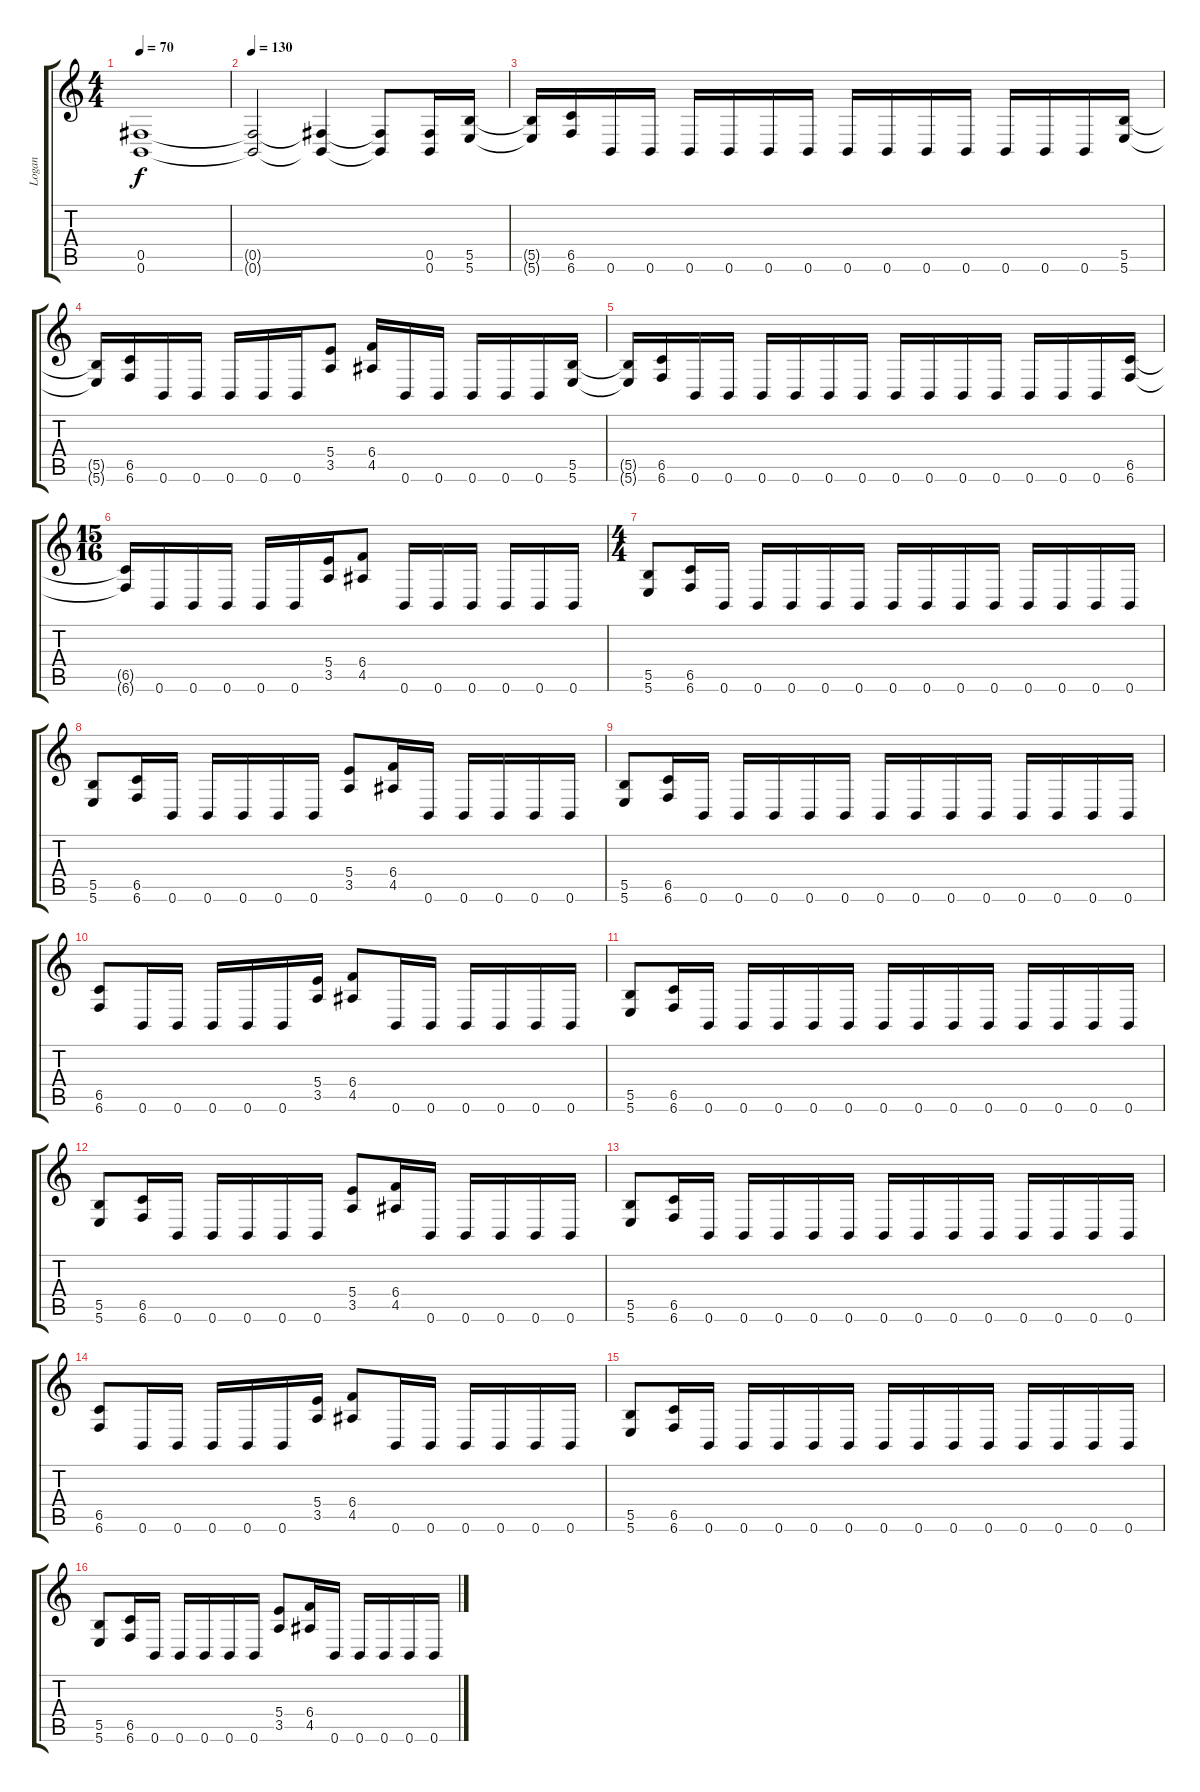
\track ("Logan" "Logan") {instrument distortionguitar}
\staff {score tabs}
\tuning (Db4 Ab3 E3 B2 Gb2 B1) {hide}
\ts (4 4)
\tempo 70
\clef g2
\ks c
(0.5 0.6).1{dy f} |
\tempo 130
(0.5{t} 0.6{t}).2 (0.5{t} 0.6{t}).4 (0.5{t} 0.6{t}).8 (0.5 0.6).16 (5.5 5.6).16 |
(5.5{t} 5.6{t}).16 (6.5 6.6).16 0.6.16 0.6.16 0.6.16 0.6.16 0.6.16 0.6.16 0.6.16 0.6.16 0.6.16 0.6.16 0.6.16 0.6.16 0.6.16 (5.5 5.6).16 |
(5.5{t} 5.6{t}).16 (6.5 6.6).16 0.6.16 0.6.16 0.6.16 0.6.16 0.6.16 (5.4 3.5).8 (6.4 4.5).16 0.6.16 0.6.16 0.6.16 0.6.16 0.6.16 (5.5 5.6).16 |
(5.5{t} 5.6{t}).16 (6.5 6.6).16 0.6.16 0.6.16 0.6.16 0.6.16 0.6.16 0.6.16 0.6.16 0.6.16 0.6.16 0.6.16 0.6.16 0.6.16 0.6.16 (6.5 6.6).16 |
\ts (15 16)
(6.5{t} 6.6{t}).16 0.6.16 0.6.16 0.6.16 0.6.16 0.6.16 (5.4 3.5).16 (6.4 4.5).8 0.6.16 0.6.16 0.6.16 0.6.16 0.6.16 0.6.16 |
\ts (4 4)
(5.5 5.6).8 (6.5 6.6).16 0.6.16 0.6.16 0.6.16 0.6.16 0.6.16 0.6.16 0.6.16 0.6.16 0.6.16 0.6.16 0.6.16 0.6.16 0.6.16 |
(5.5 5.6).8 (6.5 6.6).16 0.6.16 0.6.16 0.6.16 0.6.16 0.6.16 (5.4 3.5).8 (6.4 4.5).16 0.6.16 0.6.16 0.6.16 0.6.16 0.6.16 |
(5.5 5.6).8 (6.5 6.6).16 0.6.16 0.6.16 0.6.16 0.6.16 0.6.16 0.6.16 0.6.16 0.6.16 0.6.16 0.6.16 0.6.16 0.6.16 0.6.16 |
(6.5 6.6).8 0.6.16 0.6.16 0.6.16 0.6.16 0.6.16 (5.4 3.5).16 (6.4 4.5).8 0.6.16 0.6.16 0.6.16 0.6.16 0.6.16 0.6.16 |
(5.5 5.6).8 (6.5 6.6).16 0.6.16 0.6.16 0.6.16 0.6.16 0.6.16 0.6.16 0.6.16 0.6.16 0.6.16 0.6.16 0.6.16 0.6.16 0.6.16 |
(5.5 5.6).8 (6.5 6.6).16 0.6.16 0.6.16 0.6.16 0.6.16 0.6.16 (5.4 3.5).8 (6.4 4.5).16 0.6.16 0.6.16 0.6.16 0.6.16 0.6.16 |
(5.5 5.6).8 (6.5 6.6).16 0.6.16 0.6.16 0.6.16 0.6.16 0.6.16 0.6.16 0.6.16 0.6.16 0.6.16 0.6.16 0.6.16 0.6.16 0.6.16 |
(6.5 6.6).8 0.6.16 0.6.16 0.6.16 0.6.16 0.6.16 (5.4 3.5).16 (6.4 4.5).8 0.6.16 0.6.16 0.6.16 0.6.16 0.6.16 0.6.16 |
(5.5 5.6).8 (6.5 6.6).16 0.6.16 0.6.16 0.6.16 0.6.16 0.6.16 0.6.16 0.6.16 0.6.16 0.6.16 0.6.16 0.6.16 0.6.16 0.6.16 |
(5.5 5.6).8 (6.5 6.6).16 0.6.16 0.6.16 0.6.16 0.6.16 0.6.16 (5.4 3.5).8 (6.4 4.5).16 0.6.16 0.6.16 0.6.16 0.6.16 0.6.16
